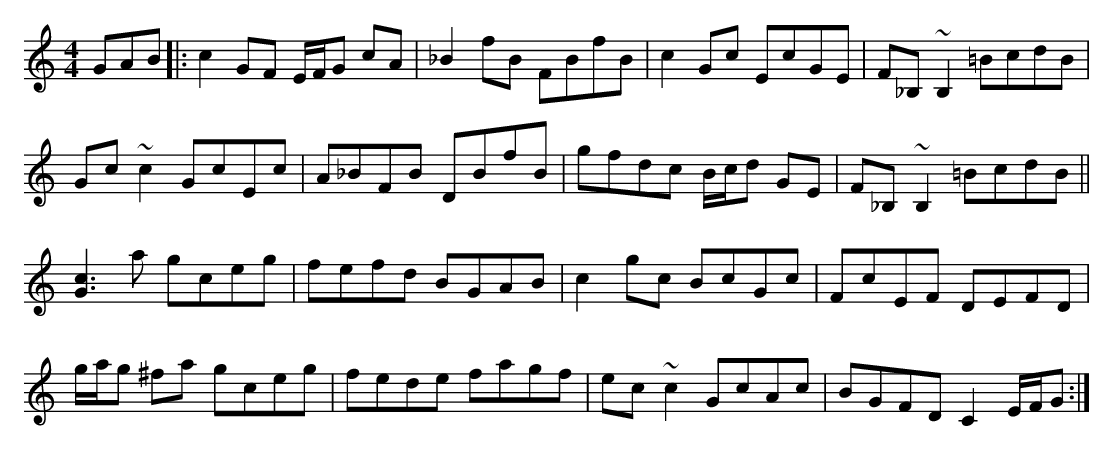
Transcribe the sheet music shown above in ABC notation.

X:1
M:4/4
K:C
GAB|:c2 GF E/F/G cA|_B2 fB FBfB|c2 Gc EcGE|F_B, ~B,2 =BcdB|
Gc ~c2 GcEc|A_BFB DBfB|gfdc B/c/d GE|F_B, ~B,2 =BcdB||
[c3G3] a gceg|fefd BGAB|c2 gc BcGc|FcEF DEFD|
g/a/g ^fa gceg|fede fagf|ec ~c2 GcAc|BGFD C2 E/F/G :|
